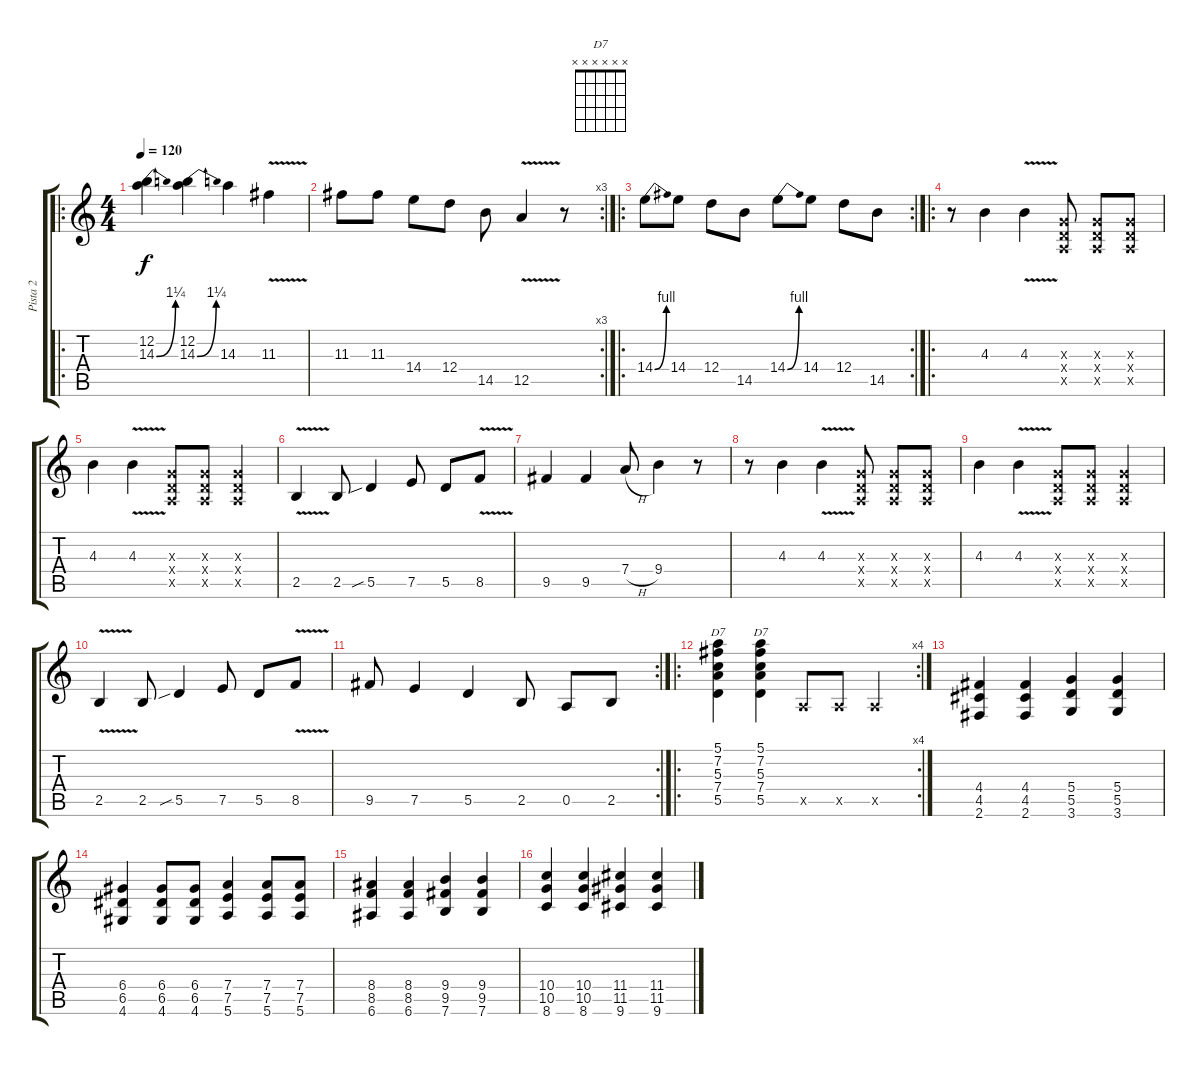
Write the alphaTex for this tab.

\track ("Pista 2" "Pista 2") {instrument overdrivenguitar}
\staff {score tabs}
\tuning (E4 B3 G3 D3 A2 E2) {hide}
\chord ("D7" 5 7 5 7 5 x) {firstfret 5 barre 5}
\chord ("D7" x x x x x x) {firstfret 0}
\ro
\ts (4 4)
\tempo 120
\clef g2
\ks c
(12.2 14.3{be (bend 0 0 60 5)}).4{dy f instrument overdrivenguitar} (12.2 14.3{be (bend 0 0 60 5)}).4 14.3.4 11.3{v}.4 |
\rc 3
11.3.8 11.3.8 14.4.8 12.4.8 14.5.8 12.5{v}.4 r.8 |
\ro
\rc 2
14.4{be (bend 0 0 60 4)}.8 14.4.8 12.4.8 14.5.8 14.4{be (bend 0 0 60 4)}.8 14.4.8 12.4.8 14.5.8 |
\ro
r.8 4.3.4 4.3{v}.4 (0.3{x} 0.4{x} 0.5{x}).8 (0.3{x} 0.4{x} 0.5{x}).8 (0.3{x} 0.4{x} 0.5{x}).8 |
4.3.4 4.3{v}.4 (0.3{x} 0.4{x} 0.5{x}).8 (0.3{x} 0.4{x} 0.5{x}).8 (0.3{x} 0.4{x} 0.5{x}).4 |
2.5{v}.4 2.5.8 5.5{sib}.4 7.5.8 5.5.8 8.5{v}.8 |
9.5.4 9.5.4 7.4{h}.8 9.4.4 r.8 |
r.8 4.3.4 4.3{v}.4 (0.3{x} 0.4{x} 0.5{x}).8 (0.3{x} 0.4{x} 0.5{x}).8 (0.3{x} 0.4{x} 0.5{x}).8 |
4.3.4 4.3{v}.4 (0.3{x} 0.4{x} 0.5{x}).8 (0.3{x} 0.4{x} 0.5{x}).8 (0.3{x} 0.4{x} 0.5{x}).4 |
2.5{v}.4 2.5.8 5.5{sib}.4 7.5.8 5.5.8 8.5{v}.8 |
\rc 2
9.5.8 7.5.4 5.5.4 2.5.8 0.5.8 2.5.8 |
\ro
\rc 4
(5.1 7.2 5.3 7.4 5.5).4{ch "D7"} (5.1 7.2 5.3 7.4 5.5).4{ch "D7"} 0.5{x}.8 0.5{x}.8 0.5{x}.4 |
(4.4 4.5 2.6).4 (4.4 4.5 2.6).4 (5.4 5.5 3.6).4 (5.4 5.5 3.6).4 |
(6.4 6.5 4.6).4 (6.4 6.5 4.6).8 (6.4 6.5 4.6).8 (7.4 7.5 5.6).4 (7.4 7.5 5.6).8 (7.4 7.5 5.6).8 |
(8.4 8.5 6.6).4 (8.4 8.5 6.6).4 (9.4 9.5 7.6).4 (9.4 9.5 7.6).4 |
(10.4 10.5 8.6).4 (10.4 10.5 8.6).4 (11.4 11.5 9.6).4 (11.4 11.5 9.6).4
